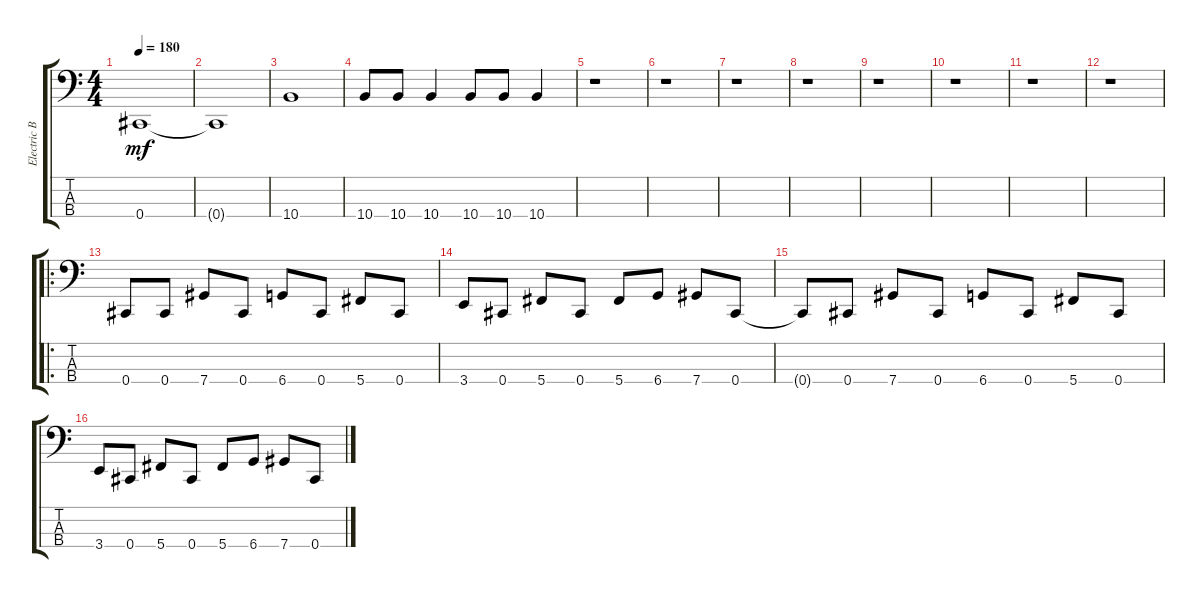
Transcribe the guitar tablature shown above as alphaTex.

\track ("Electric Bass" "Electric B") {instrument electricbasspick}
\staff {score tabs}
\tuning (Gb2 Db2 Ab1 Db1) {hide}
\ts (4 4)
\tempo 180
\clef f4
\ks c
0.4.1{dy mf} |
0.4{t}.1 |
10.4.1 |
10.4.8 10.4.8 10.4.4 10.4.8 10.4.8 10.4.4 |
r.1 |
r.1 |
r.1 |
r.1 |
r.1 |
r.1 |
r.1 |
r.1 |
\ro
0.4.8 0.4.8 7.4.8 0.4.8 6.4.8 0.4.8 5.4.8 0.4.8 |
3.4.8 0.4.8 5.4.8 0.4.8 5.4.8 6.4.8 7.4.8 0.4.8 |
0.4{t}.8 0.4.8 7.4.8 0.4.8 6.4.8 0.4.8 5.4.8 0.4.8 |
3.4.8 0.4.8 5.4.8 0.4.8 5.4.8 6.4.8 7.4.8 0.4.8
